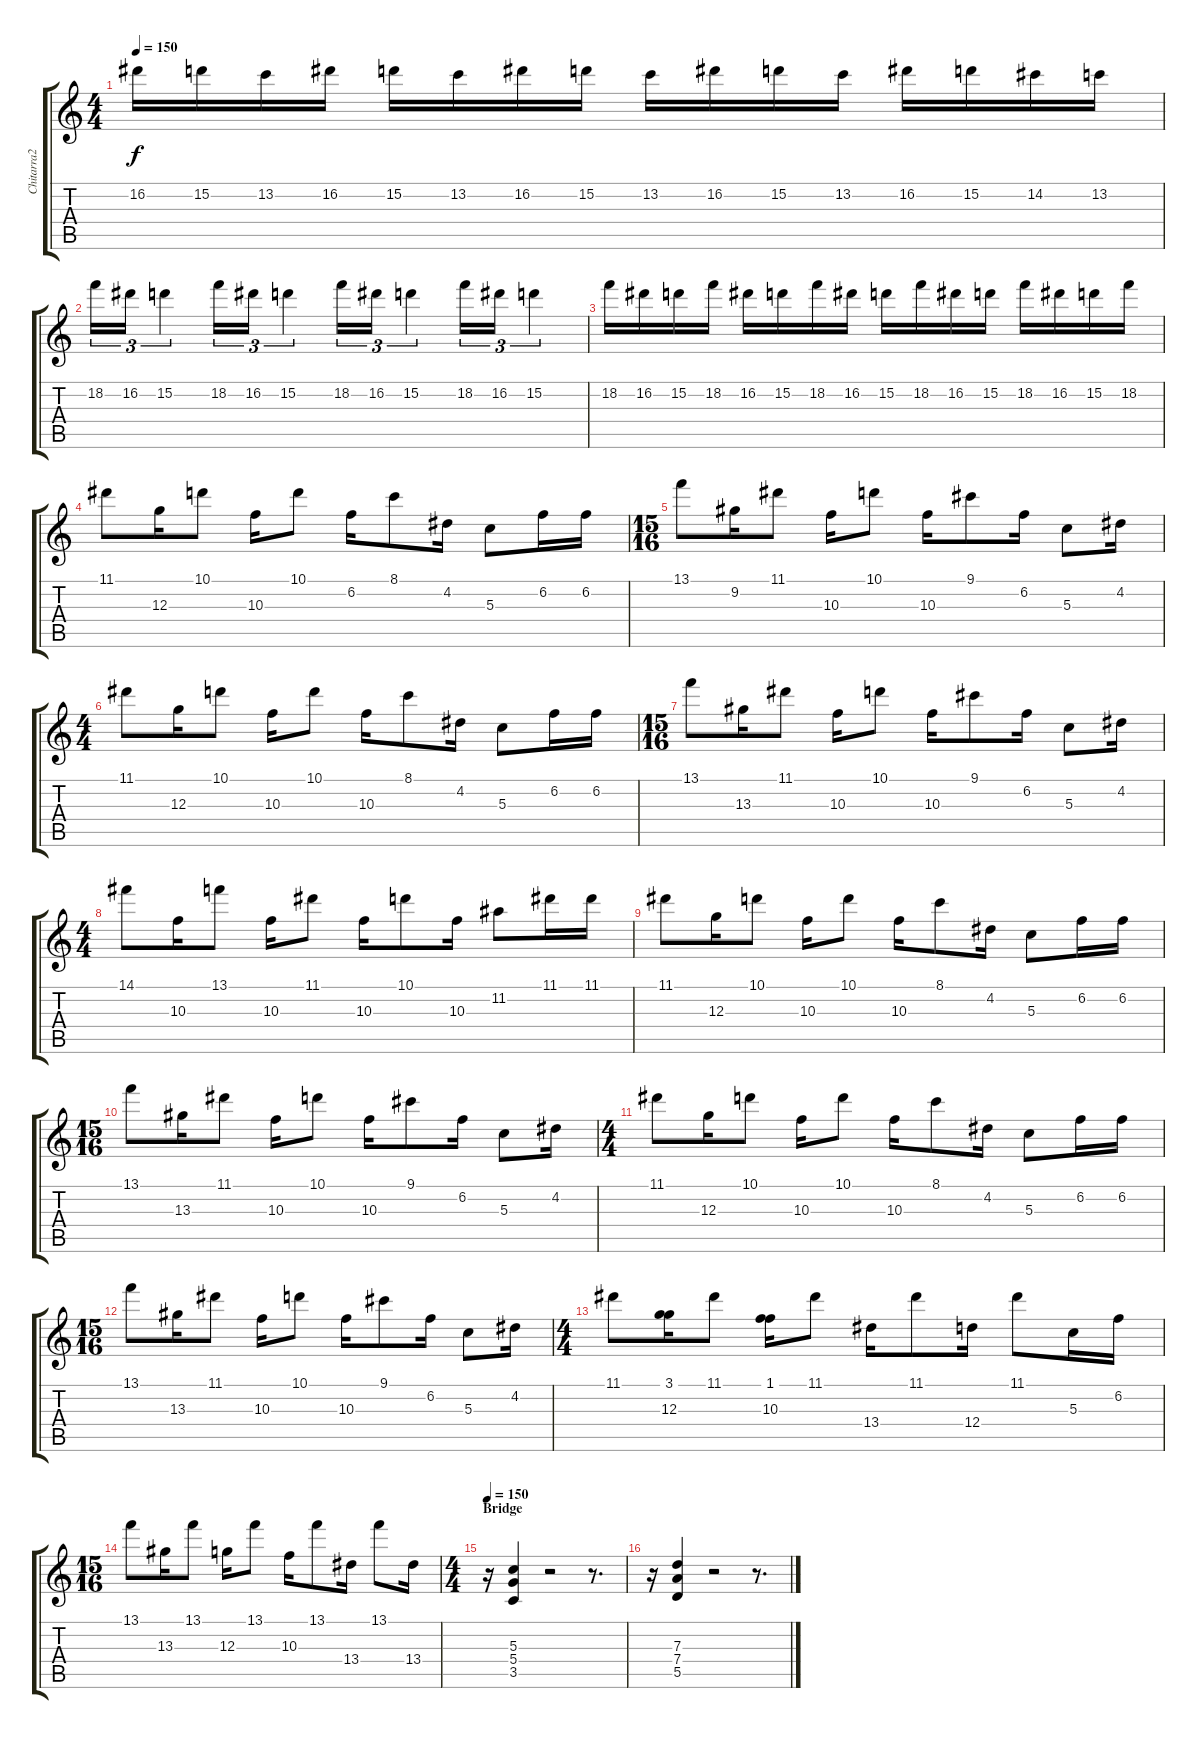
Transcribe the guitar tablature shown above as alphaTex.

\track ("Chitarra2" "Chitarra2") {instrument electricguitarjazz}
\staff {score tabs}
\tuning (E4 B3 G3 D3 A2 E2) {hide}
\ts (4 4)
\tempo 150
\clef g2
\ks c
16.2.16{dy f} 15.2.16 13.2.16 16.2.16 15.2.16 13.2.16 16.2.16 15.2.16 13.2.16 16.2.16 15.2.16 13.2.16 16.2.16 15.2.16 14.2.16 13.2.16 |
18.2.16{tu (3 2)} 16.2.16{tu (3 2)} 15.2.4{tu (3 2)} 18.2.16{tu (3 2)} 16.2.16{tu (3 2)} 15.2.4{tu (3 2)} 18.2.16{tu (3 2)} 16.2.16{tu (3 2)} 15.2.4{tu (3 2)} 18.2.16{tu (3 2)} 16.2.16{tu (3 2)} 15.2.4{tu (3 2)} |
18.2.16 16.2.16 15.2.16 18.2.16 16.2.16 15.2.16 18.2.16 16.2.16 15.2.16 18.2.16 16.2.16 15.2.16 18.2.16 16.2.16 15.2.16 18.2.16 |
11.1.8 12.3.16 10.1.8 10.3.16 10.1.8 6.2.16 8.1.8 4.2.16 5.3.8 6.2.16 6.2.16 |
\ts (15 16)
13.1.8 9.2.16 11.1.8 10.3.16 10.1.8 10.3.16 9.1.8 6.2.16 5.3.8 4.2.16 |
\ts (4 4)
11.1.8 12.3.16 10.1.8 10.3.16 10.1.8 10.3.16 8.1.8 4.2.16 5.3.8 6.2.16 6.2.16 |
\ts (15 16)
13.1.8 13.3.16 11.1.8 10.3.16 10.1.8 10.3.16 9.1.8 6.2.16 5.3.8 4.2.16 |
\ts (4 4)
14.1.8 10.3.16 13.1.8 10.3.16 11.1.8 10.3.16 10.1.8 10.3.16 11.2.8 11.1.16 11.1.16 |
11.1.8 12.3.16 10.1.8 10.3.16 10.1.8 10.3.16 8.1.8 4.2.16 5.3.8 6.2.16 6.2.16 |
\ts (15 16)
13.1.8 13.3.16 11.1.8 10.3.16 10.1.8 10.3.16 9.1.8 6.2.16 5.3.8 4.2.16 |
\ts (4 4)
11.1.8 12.3.16 10.1.8 10.3.16 10.1.8 10.3.16 8.1.8 4.2.16 5.3.8 6.2.16 6.2.16 |
\ts (15 16)
13.1.8 13.3.16 11.1.8 10.3.16 10.1.8 10.3.16 9.1.8 6.2.16 5.3.8 4.2.16 |
\ts (4 4)
11.1.8 (3.1 12.3).16 11.1.8 (1.1 10.3).16 11.1.8 13.4.16 11.1.8 12.4.16 11.1.8 5.3.16 6.2.16 |
\ts (15 16)
13.1.8 13.3.16 13.1.8 12.3.16 13.1.8 10.3.16 13.1.8 13.4.16 13.1.8 13.4.16 |
\ts (4 4)
\section ("" "Bridge")
\tempo 150
r.16{instrument overdrivenguitar} (5.3 5.4 3.5).4 r.2 r.8{d} |
r.16 (7.3 7.4 5.5).4 r.2 r.8{d}
